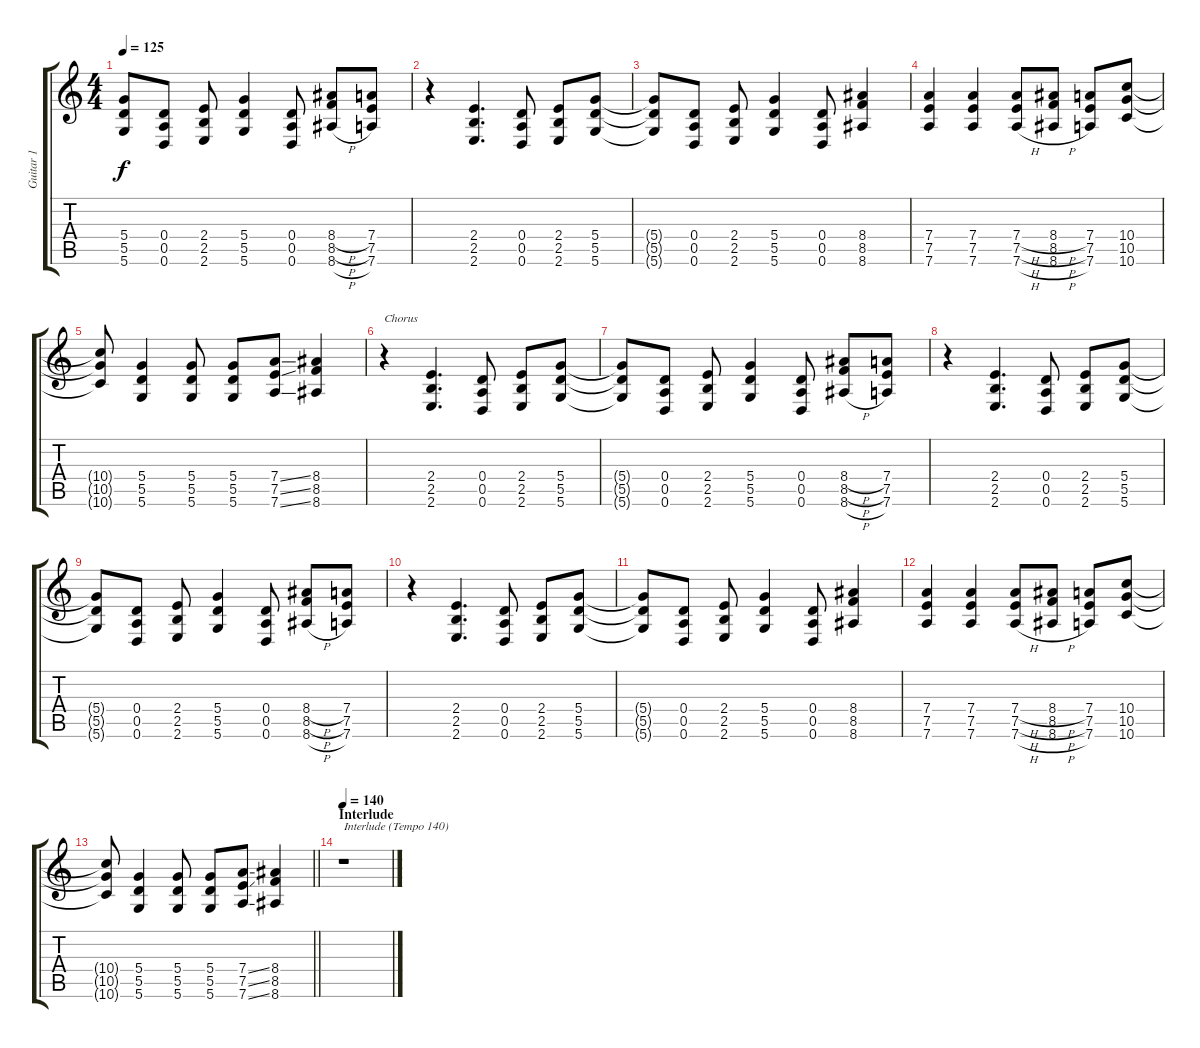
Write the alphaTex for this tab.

\track ("Guitar 1" "Guitar 1") {instrument distortionguitar}
\staff {score tabs}
\tuning (E4 B3 G3 D3 A2 D2) {hide}
\ts (4 4)
\tempo 125
\clef g2
\ks c
(5.4{t} 5.5{t} 5.6{t}).8{dy f} (0.4 0.5 0.6).8 (2.4 2.5 2.6).8 (5.4 5.5 5.6).4 (0.4 0.5 0.6).8 (8.4{h} 8.5{h} 8.6{h}).8 (7.4 7.5 7.6).8 |
r.4 (2.4 2.5 2.6).4{d} (0.4 0.5 0.6).8 (2.4 2.5 2.6).8 (5.4 5.5 5.6).8 |
(5.4{t} 5.5{t} 5.6{t}).8 (0.4 0.5 0.6).8 (2.4 2.5 2.6).8 (5.4 5.5 5.6).4 (0.4 0.5 0.6).8 (8.4 8.5 8.6).4 |
(7.4 7.5 7.6).4 (7.4 7.5 7.6).4 (7.4{h} 7.5{h} 7.6{h}).8 (8.4{h} 8.5{h} 8.6{h}).8 (7.4 7.5 7.6).8 (10.4 10.5 10.6).8 |
(10.4{t} 10.5{t} 10.6{t}).8 (5.4 5.5 5.6).4 (5.4 5.5 5.6).8 (5.4 5.5 5.6).8 (7.4{ss} 7.5{ss} 7.6{ss}).8 (8.4 8.5 8.6).4 |
r.4{txt "Chorus"} (2.4 2.5 2.6).4{d} (0.4 0.5 0.6).8 (2.4 2.5 2.6).8 (5.4 5.5 5.6).8 |
(5.4{t} 5.5{t} 5.6{t}).8 (0.4 0.5 0.6).8 (2.4 2.5 2.6).8 (5.4 5.5 5.6).4 (0.4 0.5 0.6).8 (8.4{h} 8.5{h} 8.6{h}).8 (7.4 7.5 7.6).8 |
r.4 (2.4 2.5 2.6).4{d} (0.4 0.5 0.6).8 (2.4 2.5 2.6).8 (5.4 5.5 5.6).8 |
(5.4{t} 5.5{t} 5.6{t}).8 (0.4 0.5 0.6).8 (2.4 2.5 2.6).8 (5.4 5.5 5.6).4 (0.4 0.5 0.6).8 (8.4{h} 8.5{h} 8.6{h}).8 (7.4 7.5 7.6).8 |
r.4 (2.4 2.5 2.6).4{d} (0.4 0.5 0.6).8 (2.4 2.5 2.6).8 (5.4 5.5 5.6).8 |
(5.4{t} 5.5{t} 5.6{t}).8 (0.4 0.5 0.6).8 (2.4 2.5 2.6).8 (5.4 5.5 5.6).4 (0.4 0.5 0.6).8 (8.4 8.5 8.6).4 |
(7.4 7.5 7.6).4 (7.4 7.5 7.6).4 (7.4{h} 7.5{h} 7.6{h}).8 (8.4{h} 8.5{h} 8.6{h}).8 (7.4 7.5 7.6).8 (10.4 10.5 10.6).8 |
\barLineRight lightlight
(10.4{t} 10.5{t} 10.6{t}).8 (5.4 5.5 5.6).4 (5.4 5.5 5.6).8 (5.4 5.5 5.6).8 (7.4{ss} 7.5{ss} 7.6{ss}).8 (8.4 8.5 8.6).4 |
\section ("" "Interlude")
\tempo 140
r.1{txt "Interlude (Tempo 140)"}
